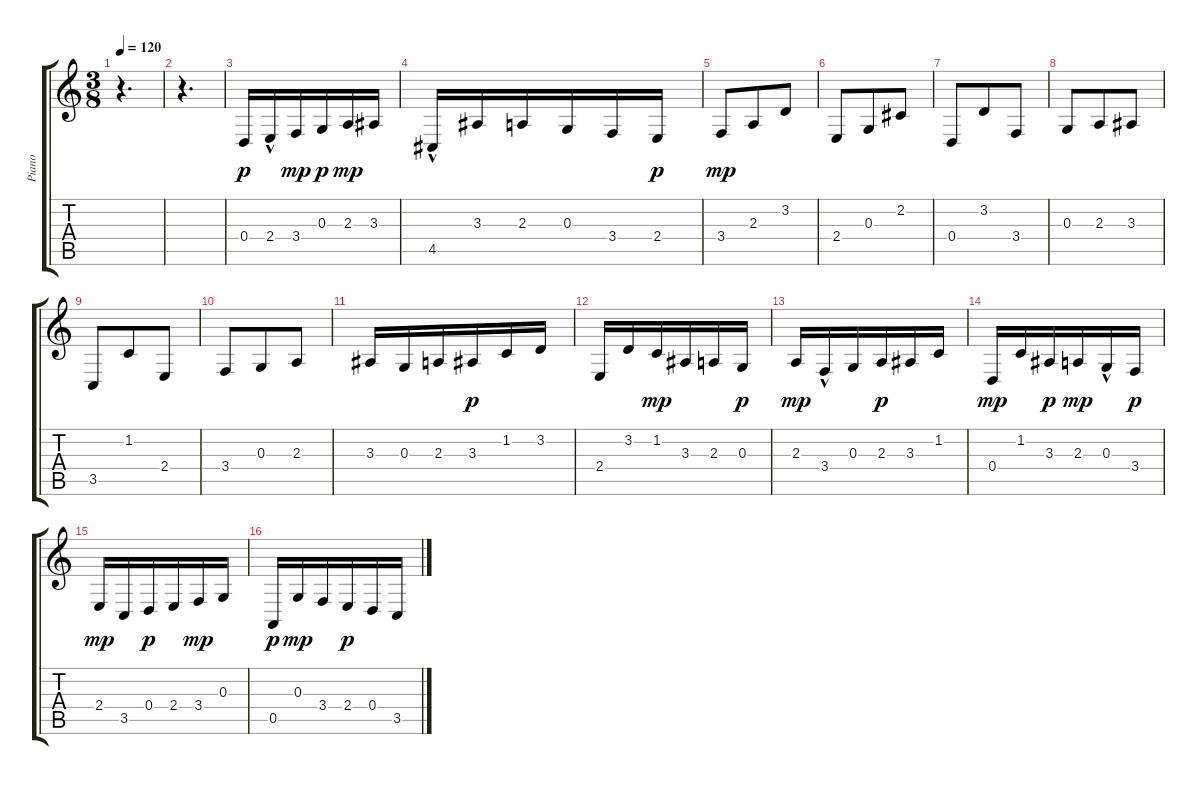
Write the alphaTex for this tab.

\track ("Piano" "Piano") {instrument acousticgrandpiano}
\staff {score tabs}
\tuning (E4 B3 G3 D3 A2 E2) {hide}
\ts (3 8)
\tempo 120
\clef g2
\ks c
r.4{d dy p instrument acousticgrandpiano} |
r.4{d} |
0.4.16 2.4{hac}.16 3.4.16{dy mp} 0.3.16{dy p} 2.3.16{dy mp} 3.3.16 |
4.5{hac}.16 3.3.16 2.3.16 0.3.16 3.4.16 2.4.16{dy p} |
3.4.8{dy mp} 2.3.8 3.2.8 |
2.4.8 0.3.8 2.2.8 |
0.4.8 3.2.8 3.4.8 |
0.3.8 2.3.8 3.3.8 |
3.5.8 1.2.8 2.4.8 |
3.4.8 0.3.8 2.3.8 |
3.3.16 0.3.16 2.3.16 3.3.16{dy p} 1.2.16 3.2.16 |
2.4.16 3.2.16 1.2.16{dy mp} 3.3.16 2.3.16 0.3.16{dy p} |
2.3.16{dy mp} 3.4{hac}.16 0.3.16 2.3.16{dy p} 3.3.16 1.2.16 |
0.4.16{dy mp} 1.2.16 3.3.16{dy p} 2.3.16{dy mp} 0.3{hac}.16 3.4.16{dy p} |
2.4.16{dy mp} 3.5.16 0.4.16{dy p} 2.4.16 3.4.16{dy mp} 0.3.16 |
0.5.16{dy p} 0.3.16{dy mp} 3.4.16 2.4.16{dy p} 0.4.16 3.5.16
